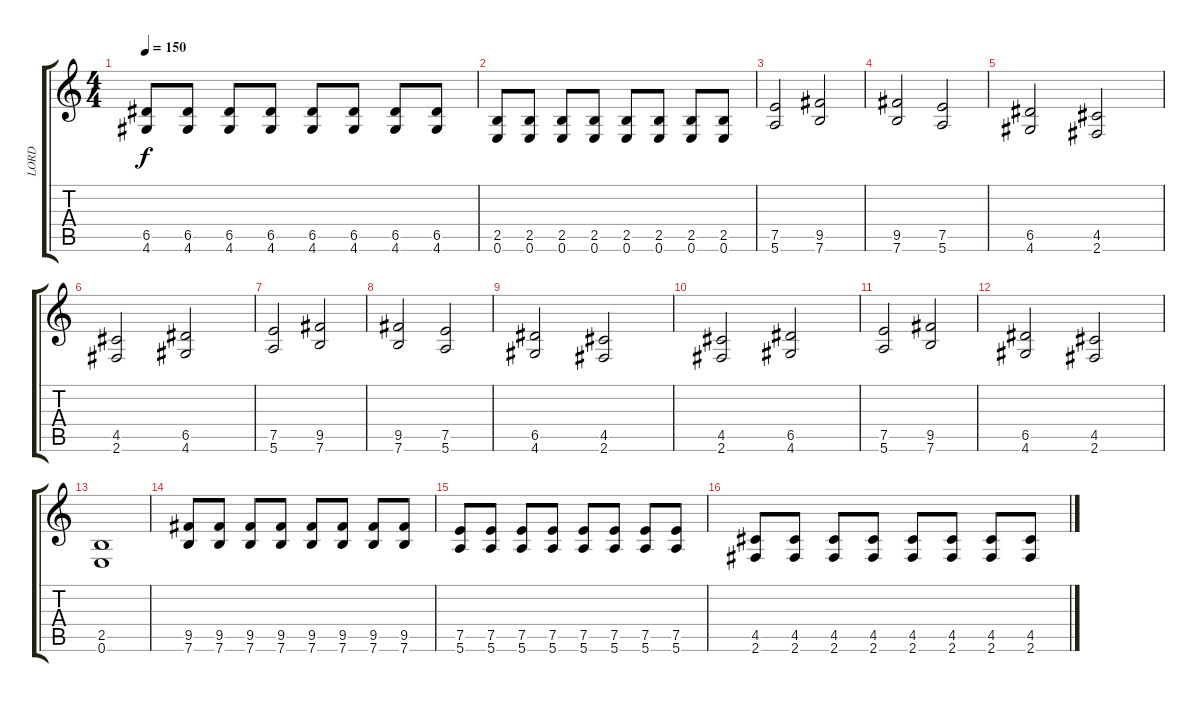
\track ("LORD" "LORD") {instrument distortionguitar}
\staff {score tabs}
\tuning (E4 B3 G3 D3 A2 E2) {hide}
\ts (4 4)
\tempo 150
\clef g2
\ks c
(6.5 4.6).8{dy f} (6.5 4.6).8 (6.5 4.6).8 (6.5 4.6).8 (6.5 4.6).8 (6.5 4.6).8 (6.5 4.6).8 (6.5 4.6).8 |
(2.5 0.6).8 (2.5 0.6).8 (2.5 0.6).8 (2.5 0.6).8 (2.5 0.6).8 (2.5 0.6).8 (2.5 0.6).8 (2.5 0.6).8 |
(7.5 5.6).2 (9.5 7.6).2 |
(9.5 7.6).2 (7.5 5.6).2 |
(6.5 4.6).2 (4.5 2.6).2 |
(4.5 2.6).2 (6.5 4.6).2 |
(7.5 5.6).2 (9.5 7.6).2 |
(9.5 7.6).2 (7.5 5.6).2 |
(6.5 4.6).2 (4.5 2.6).2 |
(4.5 2.6).2 (6.5 4.6).2 |
(7.5 5.6).2 (9.5 7.6).2 |
(6.5 4.6).2 (4.5 2.6).2 |
(2.5 0.6).1 |
(9.5 7.6).8 (9.5 7.6).8 (9.5 7.6).8 (9.5 7.6).8 (9.5 7.6).8 (9.5 7.6).8 (9.5 7.6).8 (9.5 7.6).8 |
(7.5 5.6).8 (7.5 5.6).8 (7.5 5.6).8 (7.5 5.6).8 (7.5 5.6).8 (7.5 5.6).8 (7.5 5.6).8 (7.5 5.6).8 |
(4.5 2.6).8 (4.5 2.6).8 (4.5 2.6).8 (4.5 2.6).8 (4.5 2.6).8 (4.5 2.6).8 (4.5 2.6).8 (4.5 2.6).8
